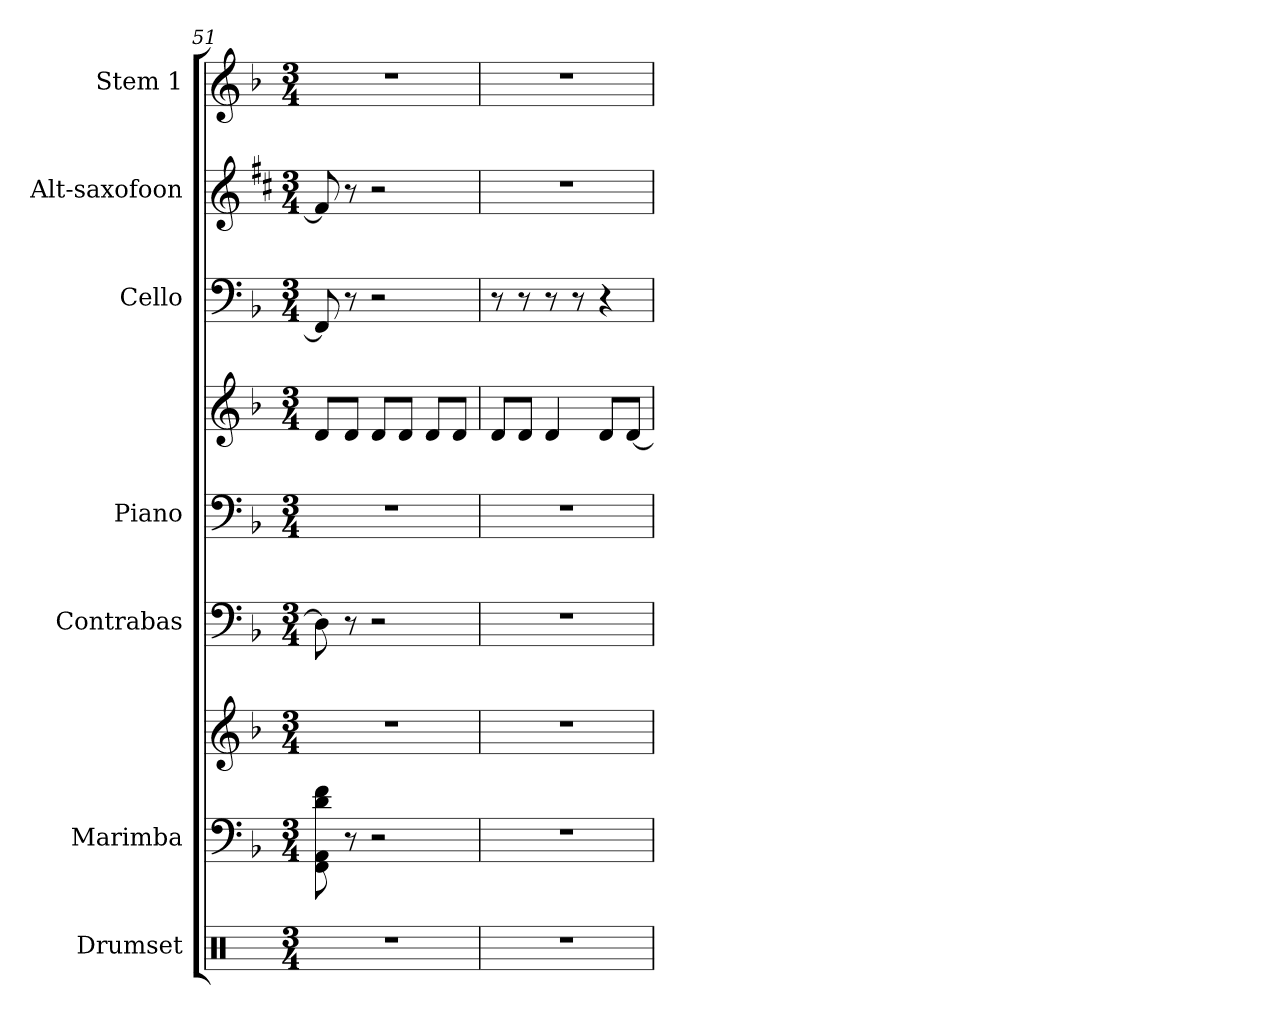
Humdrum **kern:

**kern	**kern	**kern	**kern	**kern	**kern	**kern	**kern	**kern
*part7	*part6	*part6	*part5	*part4	*part4	*part3	*part2	*part1
*staff9	*staff8	*staff7	*staff6	*staff5	*staff4	*staff3	*staff2	*staff1
*I"Drumset	*I"Marimba	*	*I"Contrabas	*I"Piano	*	*I"Cello	*I"Alt-saxofoon	*I"Stem 1
*I'D. set	*I'Mrm.	*	*I'Ca. Bs.	*I'Pno.	*	*	*I'A. Sax.	*I'Stm. 1
!!LO:PB:g=z
*clefX	*clefF4	*clefG2	*clefF4	*clefF4	*clefG2	*clefF4	*clefG2	*clefG2
*	*	*	*ITrd7c12	*	*	*	*ITrd5c9	*
*k[]	*k[b-]	*k[b-]	*k[b-]	*k[b-]	*k[b-]	*k[b-]	*k[b-]	*k[b-]
*M3/4	*M3/4	*M3/4	*M3/4	*M3/4	*M3/4	*M3/4	*M3/4	*M3/4
=51	=51	=51	=51	=51	=51	=51	=51	=51
2.r	8FF\ 8AA\ 8d\ 8f\	2.r	8DD\]	2.r	8d/L	8FF/]	8A/]	2.r
.	8r	.	8r	.	8d/J	8r	8r	.
.	2r	.	2r	.	8d/L	2r	2r	.
.	.	.	.	.	8d/J	.	.	.
.	.	.	.	.	8d/L	.	.	.
.	.	.	.	.	8d/J	.	.	.
=52	=52	=52	=52	=52	=52	=52	=52	=52
2.r	2.r	2.r	2.r	2.r	8d/L	8r	2.r	2.r
.	.	.	.	.	8d/J	8r	.	.
.	.	.	.	.	4d/	8r	.	.
.	.	.	.	.	.	8r	.	.
.	.	.	.	.	8d/L	4r	.	.
.	.	.	.	.	[8d/J	.	.	.
=	=	=	=	=	=	=	=	=
*-	*-	*-	*-	*-	*-	*-	*-	*-
